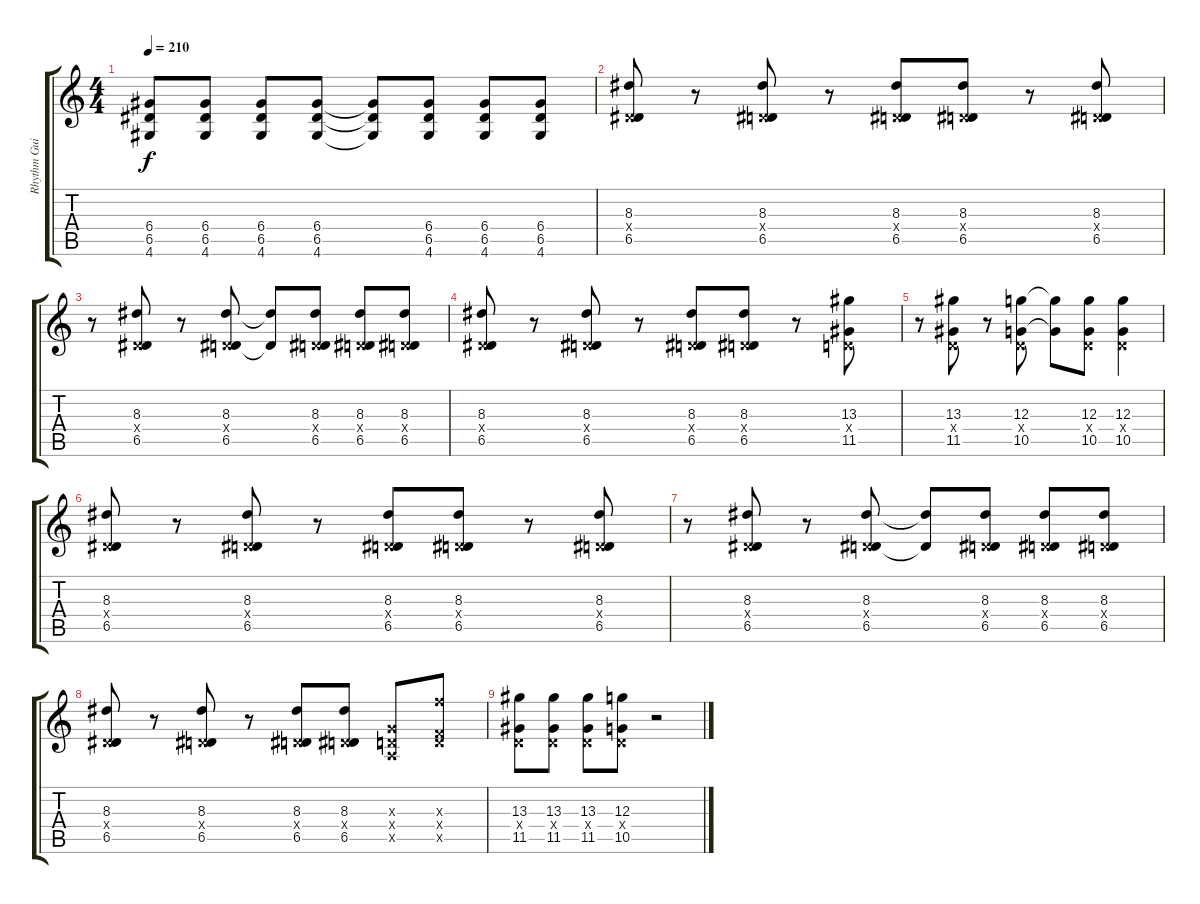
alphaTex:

\track ("Rhythm Guitar  " "Rhythm Gui") {instrument overdrivenguitar}
\staff {score tabs}
\tuning (E4 B3 G3 D3 A2 E2) {hide}
\ts (4 4)
\tempo 210
\clef g2
\ks c
(6.4{t} 6.5{t} 4.6{t}).8{dy f} (6.4 6.5 4.6).8 (6.4 6.5 4.6).8 (6.4 6.5 4.6).8 (6.4{t} 6.5{t} 4.6{t}).8 (6.4 6.5 4.6).8 (6.4 6.5 4.6).8 (6.4 6.5 4.6).8 |
(8.3 0.4{x} 6.5).8 r.8 (8.3 0.4{x} 6.5).8 r.8 (8.3 0.4{x} 6.5).8 (8.3 0.4{x} 6.5).8 r.8 (8.3 0.4{x} 6.5).8 |
r.8 (8.3 0.4{x} 6.5).8 r.8 (8.3 0.4{x} 6.5).8 (8.3{t} 6.5{t}).8 (8.3 0.4{x} 6.5).8 (8.3 0.4{x} 6.5).8 (8.3 0.4{x} 6.5).8 |
(8.3 0.4{x} 6.5).8 r.8 (8.3 0.4{x} 6.5).8 r.8 (8.3 0.4{x} 6.5).8 (8.3 0.4{x} 6.5).8 r.8 (13.3 0.4{x} 11.5).8 |
r.8 (13.3 0.4{x} 11.5).8 r.8 (12.3 0.4{x} 10.5).8 (12.3{t} 10.5{t}).8 (12.3 0.4{x} 10.5).8 (12.3 0.4{x} 10.5).4 |
(8.3 0.4{x} 6.5).8 r.8 (8.3 0.4{x} 6.5).8 r.8 (8.3 0.4{x} 6.5).8 (8.3 0.4{x} 6.5).8 r.8 (8.3 0.4{x} 6.5).8 |
r.8 (8.3 0.4{x} 6.5).8 r.8 (8.3 0.4{x} 6.5).8 (8.3{t} 6.5{t}).8 (8.3 0.4{x} 6.5).8 (8.3 0.4{x} 6.5).8 (8.3 0.4{x} 6.5).8 |
(8.3 0.4{x} 6.5).8 r.8 (8.3 0.4{x} 6.5).8 r.8 (8.3 0.4{x} 6.5).8 (8.3 0.4{x} 6.5).8 (0.3{x} 0.4{x} 0.5{x}).8 (10.3{x} 0.4{x} 8.5{x}).8 |
(13.3 0.4{x} 11.5).8 (13.3 0.4{x} 11.5).8 (13.3 0.4{x} 11.5).8 (12.3 0.4{x} 10.5).8 r.2
